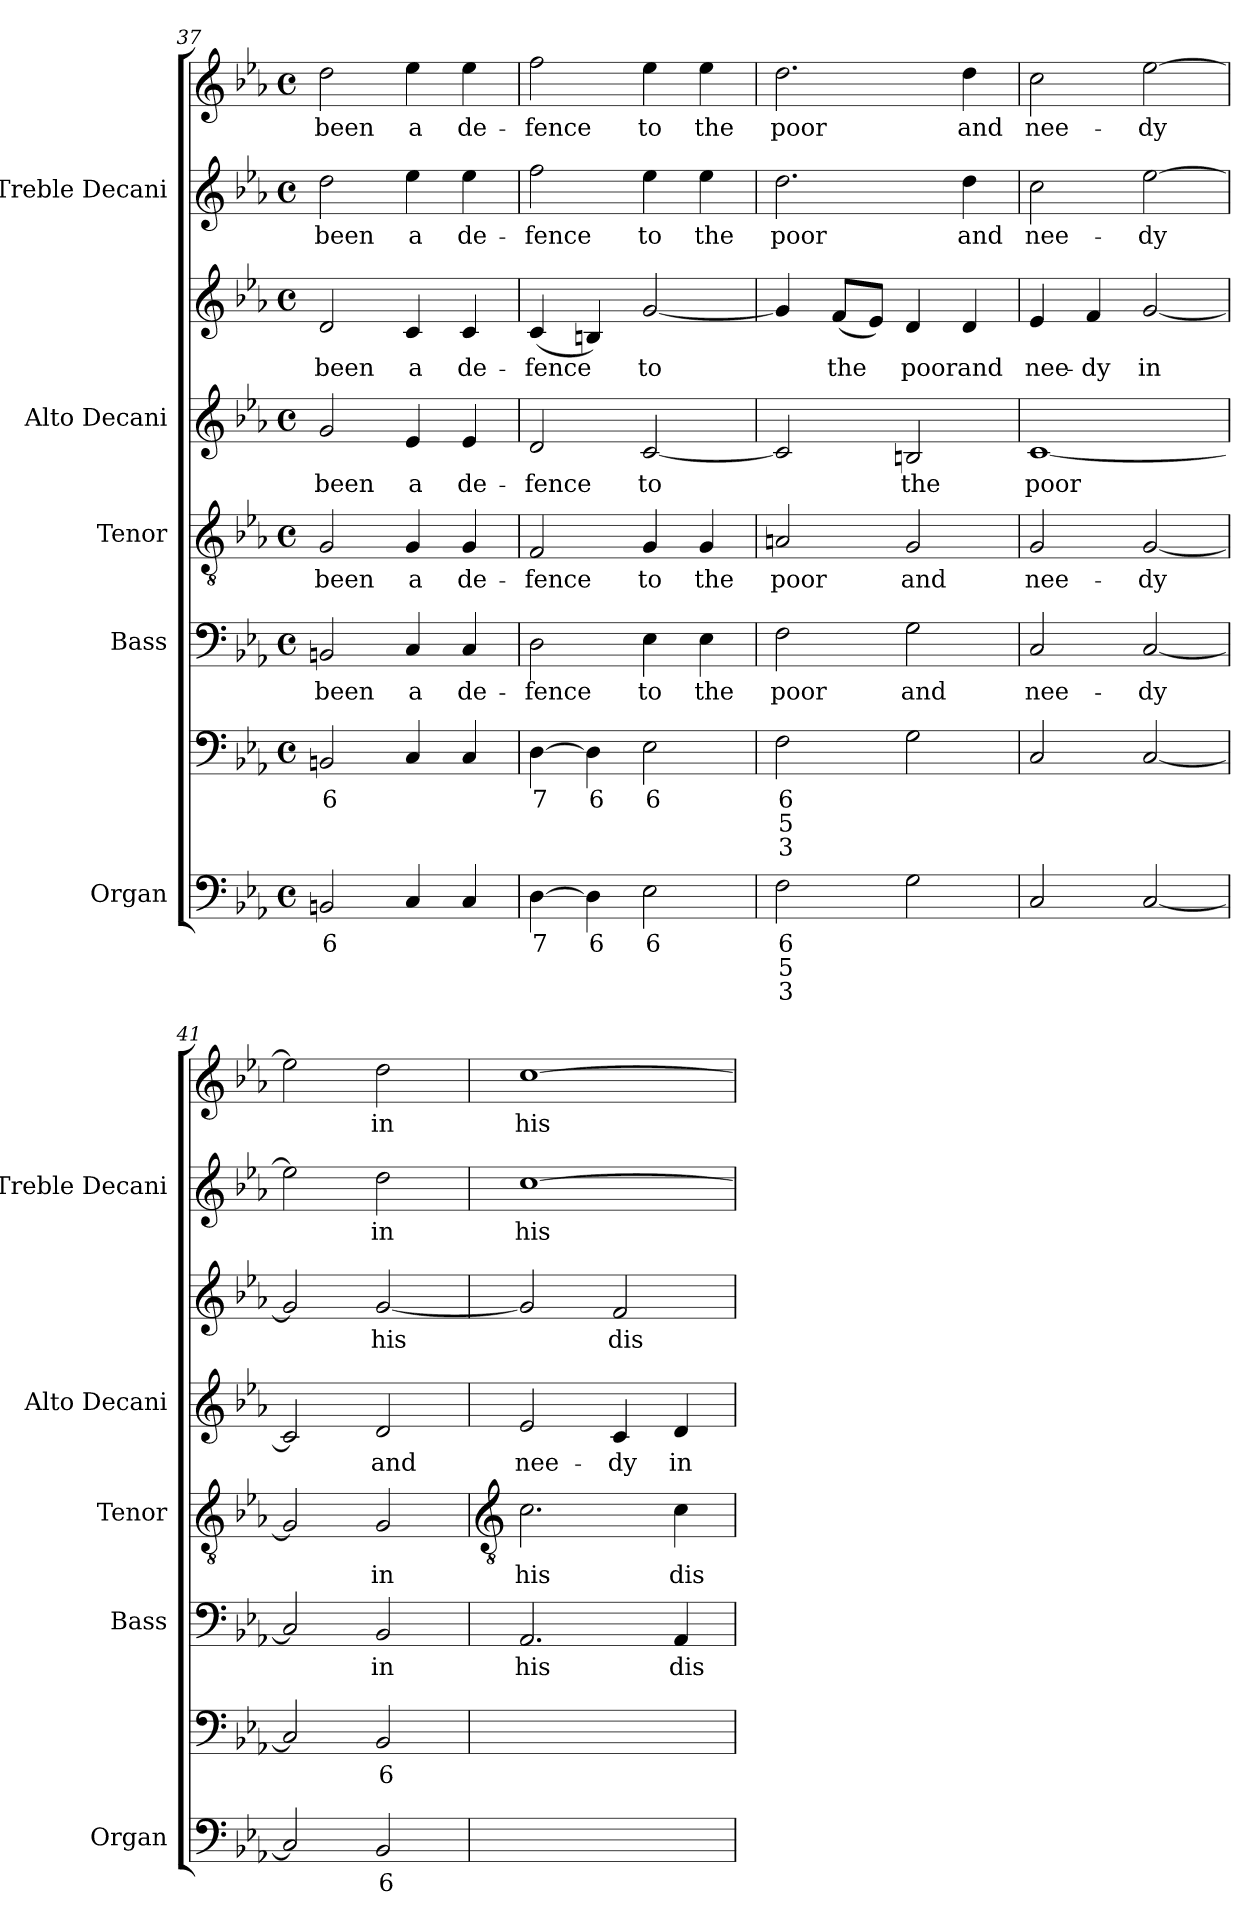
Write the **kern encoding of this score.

**kern	**text	**text	**text	**kern	**text	**text	**text	**kern	**text	**kern	**text	**kern	**text	**kern	**text	**kern	**text	**kern	**text
*part5	*part5	*part5	*part5	*part5	*part5	*part5	*part5	*part4	*part4	*part3	*part3	*part2	*part2	*part2	*part2	*part1	*part1	*part1	*part1
*staff8	*staff8	*staff8	*staff8	*staff7	*staff7	*staff7	*staff7	*staff6	*staff6	*staff5	*staff5	*staff4	*staff4	*staff3	*staff3	*staff2	*staff2	*staff1	*staff1
*I"Organ	*	*	*	*	*	*	*	*I"Bass	*	*I"Tenor	*	*I"Alto Decani	*	*	*	*I"Treble Decani	*	*	*
*I'Organ	*	*	*	*	*	*	*	*I'Bass	*	*I'Tenor	*	*I'Alto Decani	*	*	*	*I'Treble Decani	*	*	*
*clefF4	*	*	*	*clefF4	*	*	*	*clefF4	*	*clefGv2	*	*clefG2	*	*clefG2	*	*clefG2	*	*clefG2	*
*k[b-e-a-]	*	*	*	*k[b-e-a-]	*	*	*	*k[b-e-a-]	*	*k[b-e-a-]	*	*k[b-e-a-]	*	*k[b-e-a-]	*	*k[b-e-a-]	*	*k[b-e-a-]	*
*E-:	*	*	*	*E-:	*	*	*	*E-:	*	*E-:	*	*E-:	*	*E-:	*	*E-:	*	*E-:	*
*M4/4	*	*	*	*M4/4	*	*	*	*M4/4	*	*M4/4	*	*M4/4	*	*M4/4	*	*M4/4	*	*M4/4	*
*met(c)	*	*	*	*met(c)	*	*	*	*met(c)	*	*met(c)	*	*met(c)	*	*met(c)	*	*met(c)	*	*met(c)	*
=37	=37	=37	=37	=37	=37	=37	=37	=37	=37	=37	=37	=37	=37	=37	=37	=37	=37	=37	=37
!	!LO:LY:b	!	!	!	!LO:LY:b	!	!	!	!LO:LY:b	!	!LO:LY:b	!	!LO:LY:b	!	!LO:LY:b	!	!LO:LY:b	!	!LO:LY:b
2BBn	6	.	.	2BBn	6	.	.	2BBn	been	2G	been	2g	-been	2d	been	2dd	been	2dd	been
!	!	!	!	!	!	!	!	!	!LO:LY:b	!	!LO:LY:b	!	!LO:LY:b	!	!LO:LY:b	!	!LO:LY:b	!	!LO:LY:b
4C	.	.	.	4C	.	.	.	4C	a	4G	a	4e-	a	4c	a	4ee-	a	4ee-	a
!	!	!	!	!	!	!	!	!	!LO:LY:b	!	!LO:LY:b	!	!LO:LY:b	!	!LO:LY:b	!	!LO:LY:b	!	!LO:LY:b
4C	.	.	.	4C	.	.	.	4C	de-	4G	de-	4e-	de-	4c	de-	4ee-	de-	4ee-	de-
=38	=38	=38	=38	=38	=38	=38	=38	=38	=38	=38	=38	=38	=38	=38	=38	=38	=38	=38	=38
!	!LO:LY:b	!	!	!	!LO:LY:b	!	!	!	!LO:LY:b	!	!LO:LY:b	!	!LO:LY:b	!	!LO:LY:b	!	!LO:LY:b	!	!LO:LY:b
[4D	7	.	.	[4D	7	.	.	2D	-fence	2F	-fence	2d	fence	(<4c	-fence	2ff	-fence	2ff	-fence
!	!LO:LY:b	!	!	!	!LO:LY:b	!	!	!	!	!	!	!	!	!	!	!	!	!	!
4D]	6	.	.	4D]	6	.	.	.	.	.	.	.	.	4Bn)	.	.	.	.	.
!	!LO:LY:b	!	!	!	!LO:LY:b	!	!	!	!LO:LY:b	!	!LO:LY:b	!	!LO:LY:b	!	!LO:LY:b	!	!LO:LY:b	!	!LO:LY:b
2E-	6	.	.	2E-	6	.	.	4E-	to	4G	to	[2c	to	[2g	to	4ee-	to	4ee-	to
!	!	!	!	!	!	!	!	!	!LO:LY:b	!	!LO:LY:b	!	!	!	!	!	!LO:LY:b	!	!LO:LY:b
.	.	.	.	.	.	.	.	4E-	the	4G	the	.	.	.	.	4ee-	the	4ee-	the
=39	=39	=39	=39	=39	=39	=39	=39	=39	=39	=39	=39	=39	=39	=39	=39	=39	=39	=39	=39
!	!LO:LY:b	!LO:LY:b	!LO:LY:b	!	!LO:LY:b	!LO:LY:b	!LO:LY:b	!	!LO:LY:b	!	!LO:LY:b	!	!	!	!	!	!LO:LY:b	!	!LO:LY:b
2F	6	5	3	2F	6	5	3	2F	poor	2An	poor	2c]	.	4g]	.	2.dd\	poor	2.dd\	poor
!	!	!	!	!	!	!	!	!	!	!	!	!	!	!	!LO:LY:b	!	!	!	!
.	.	.	.	.	.	.	.	.	.	.	.	.	.	(<8fL	the	.	.	.	.
.	.	.	.	.	.	.	.	.	.	.	.	.	.	8e-J)	.	.	.	.	.
!	!	!	!	!	!	!	!	!	!LO:LY:b	!	!LO:LY:b	!	!LO:LY:b	!	!LO:LY:b	!	!	!	!
2G	.	.	.	2G	.	.	.	2G	and	2G	and	2Bn	the	4d	poor	.	.	.	.
!	!	!	!	!	!	!	!	!	!	!	!	!	!	!	!LO:LY:b	!	!LO:LY:b	!	!LO:LY:b
.	.	.	.	.	.	.	.	.	.	.	.	.	.	4d	and	4dd\	and	4dd\	and
=40	=40	=40	=40	=40	=40	=40	=40	=40	=40	=40	=40	=40	=40	=40	=40	=40	=40	=40	=40
!	!	!	!	!	!	!	!	!	!LO:LY:b	!	!LO:LY:b	!	!LO:LY:b	!	!LO:LY:b	!	!LO:LY:b	!	!LO:LY:b
2C	.	.	.	2C	.	.	.	2C	nee-	2G	nee-	[1c	poor	4e-	nee-	2cc	nee-	2cc	nee-
!	!	!	!	!	!	!	!	!	!	!	!	!	!	!	!LO:LY:b	!	!	!	!
.	.	.	.	.	.	.	.	.	.	.	.	.	.	4f	-dy	.	.	.	.
!	!	!	!	!	!	!	!	!	!LO:LY:b	!	!LO:LY:b	!	!	!	!LO:LY:b	!	!LO:LY:b	!	!LO:LY:b
[2C	.	.	.	[2C	.	.	.	[2C	-dy	[2G	-dy	.	.	[2g	in	[2ee-	-dy	[2ee-	-dy
=41	=41	=41	=41	=41	=41	=41	=41	=41	=41	=41	=41	=41	=41	=41	=41	=41	=41	=41	=41
2C]	.	.	.	2C]	.	.	.	2C]	.	2G]	.	2c]	.	2g]	.	2ee-]	.	2ee-]	.
!	!LO:LY:b	!	!	!	!LO:LY:b	!	!	!	!LO:LY:b	!	!LO:LY:b	!	!LO:LY:b	!	!LO:LY:b	!	!LO:LY:b	!	!LO:LY:b
2BB-	6	.	.	2BB-	6	.	.	2BB-	in	2G	in	2d	and	[2g	his	2dd\	in	2dd\	in
!!LO:LB:g=z
=42	=42	=42	=42	=42	=42	=42	=42	=42	=42	=42	=42	=42	=42	=42	=42	=42	=42	=42	=42
*	*	*	*	*	*	*	*	*	*	*clefGv2	*	*	*	*	*	*	*	*	*
!	!LO:LY:b	!	!	!	!LO:LY:b	!	!	!	!LO:LY:b	!	!LO:LY:b	!	!LO:LY:b	!	!	!	!LO:LY:b	!	!LO:LY:b
[2AA-yy	7	.	.	[2AA-yy	7	.	.	2.AA-	his	2.c	his	2e-	-nee-	2g]	.	[1cc	his	[1cc	his
!	!LO:LY:b	!	!	!	!LO:LY:b	!	!	!	!	!	!	!	!LO:LY:b	!	!LO:LY:b	!	!	!	!
2AA-yy]	6	.	.	2AA-yy]	6	.	.	.	.	.	.	4c	-dy	2f	dis-	.	.	.	.
!	!	!	!	!	!	!	!	!	!LO:LY:b	!	!LO:LY:b	!	!LO:LY:b	!	!	!	!	!	!
.	.	.	.	.	.	.	.	4AA-	dis-	4c	dis-	4d	in	.	.	.	.	.	.
=	=	=	=	=	=	=	=	=	=	=	=	=	=	=	=	=	=	=	=
*-	*-	*-	*-	*-	*-	*-	*-	*-	*-	*-	*-	*-	*-	*-	*-	*-	*-	*-	*-
